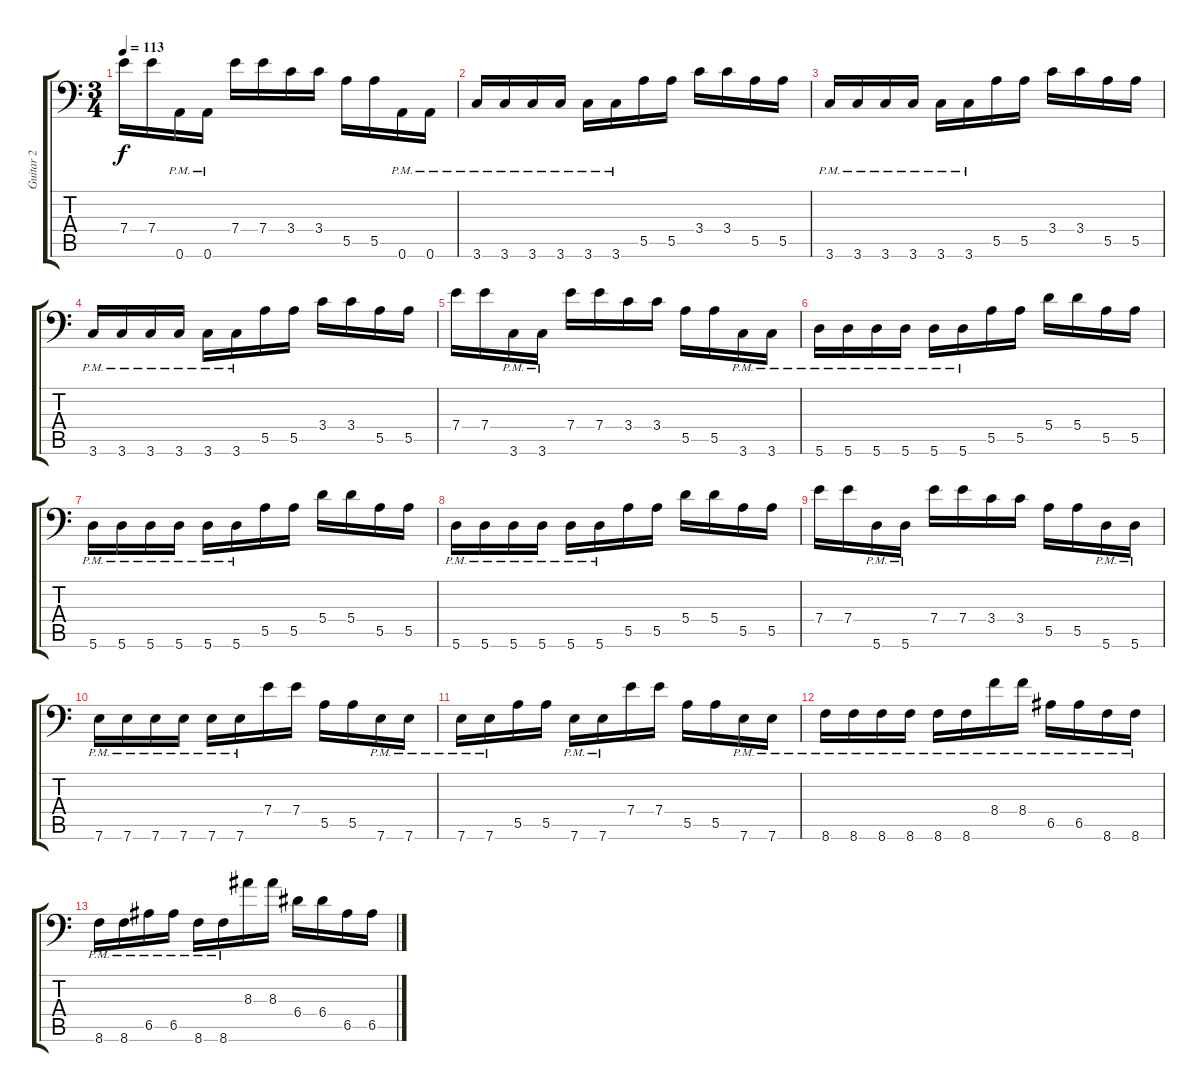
\track ("Guitar 2" "Guitar 2") {instrument distortionguitar}
\staff {score tabs}
\tuning (B3 Gb3 D3 A2 E2 A1) {hide}
\ts (3 4)
\tempo 113
\clef f4
\ks c
7.4.16{dy f} 7.4.16 0.6{pm}.16 0.6{pm}.16 7.4.16 7.4.16 3.4.16 3.4.16 5.5.16 5.5.16 0.6{pm}.16 0.6{pm}.16 |
3.6{pm}.16 3.6{pm}.16 3.6{pm}.16 3.6{pm}.16 3.6{pm}.16 3.6{pm}.16 5.5.16 5.5.16 3.4.16 3.4.16 5.5.16 5.5.16 |
3.6{pm}.16 3.6{pm}.16 3.6{pm}.16 3.6{pm}.16 3.6{pm}.16 3.6{pm}.16 5.5.16 5.5.16 3.4.16 3.4.16 5.5.16 5.5.16 |
3.6{pm}.16 3.6{pm}.16 3.6{pm}.16 3.6{pm}.16 3.6{pm}.16 3.6{pm}.16 5.5.16 5.5.16 3.4.16 3.4.16 5.5.16 5.5.16 |
7.4.16 7.4.16 3.6{pm}.16 3.6{pm}.16 7.4.16 7.4.16 3.4.16 3.4.16 5.5.16 5.5.16 3.6{pm}.16 3.6{pm}.16 |
5.6{pm}.16 5.6{pm}.16 5.6{pm}.16 5.6{pm}.16 5.6{pm}.16 5.6{pm}.16 5.5.16 5.5.16 5.4.16 5.4.16 5.5.16 5.5.16 |
5.6{pm}.16 5.6{pm}.16 5.6{pm}.16 5.6{pm}.16 5.6{pm}.16 5.6{pm}.16 5.5.16 5.5.16 5.4.16 5.4.16 5.5.16 5.5.16 |
5.6{pm}.16 5.6{pm}.16 5.6{pm}.16 5.6{pm}.16 5.6{pm}.16 5.6{pm}.16 5.5.16 5.5.16 5.4.16 5.4.16 5.5.16 5.5.16 |
7.4.16 7.4.16 5.6{pm}.16 5.6{pm}.16 7.4.16 7.4.16 3.4.16 3.4.16 5.5.16 5.5.16 5.6{pm}.16 5.6{pm}.16 |
7.6{pm}.16 7.6{pm}.16 7.6{pm}.16 7.6{pm}.16 7.6{pm}.16 7.6{pm}.16 7.4.16 7.4.16 5.5.16 5.5.16 7.6{pm}.16 7.6{pm}.16 |
7.6{pm}.16 7.6{pm}.16 5.5.16 5.5.16 7.6{pm}.16 7.6{pm}.16 7.4.16 7.4.16 5.5.16 5.5.16 7.6{pm}.16 7.6{pm}.16 |
8.6{pm}.16 8.6{pm}.16 8.6{pm}.16 8.6{pm}.16 8.6{pm}.16 8.6{pm}.16 8.4{pm}.16 8.4{pm}.16 6.5{pm}.16 6.5{pm}.16 8.6{pm}.16 8.6{pm}.16 |
8.6{pm}.16 8.6{pm}.16 6.5{pm}.16 6.5{pm}.16 8.6{pm}.16 8.6{pm}.16 8.3.16 8.3.16 6.4.16 6.4.16 6.5.16 6.5.16
